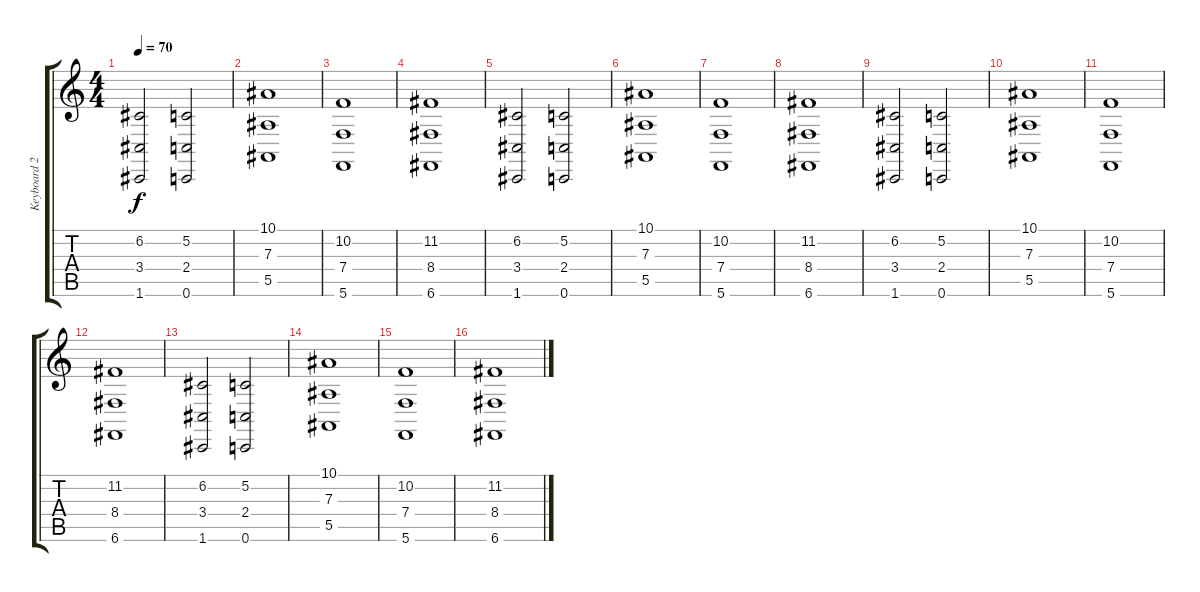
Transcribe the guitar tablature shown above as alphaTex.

\track ("Keyboard 2 (Strings)" "Keyboard 2") {instrument stringensemble1}
\staff {score tabs}
\tuning (C4 G3 Eb3 Bb2 F2 C2) {hide}
\ts (4 4)
\tempo 70
\clef g2
\ks c
(6.2 3.4 1.6).2{dy f} (5.2 2.4 0.6).2 |
(10.1 7.3 5.5).1 |
(10.2 7.4 5.6).1 |
(11.2 8.4 6.6).1 |
(6.2 3.4 1.6).2{volume 6} (5.2 2.4 0.6).2 |
(10.1 7.3 5.5).1 |
(10.2 7.4 5.6).1 |
(11.2 8.4 6.6).1 |
(6.2 3.4 1.6).2 (5.2 2.4 0.6).2 |
(10.1 7.3 5.5).1 |
(10.2 7.4 5.6).1 |
(11.2 8.4 6.6).1 |
(6.2 3.4 1.6).2 (5.2 2.4 0.6).2 |
(10.1 7.3 5.5).1 |
(10.2 7.4 5.6).1 |
(11.2 8.4 6.6).1
